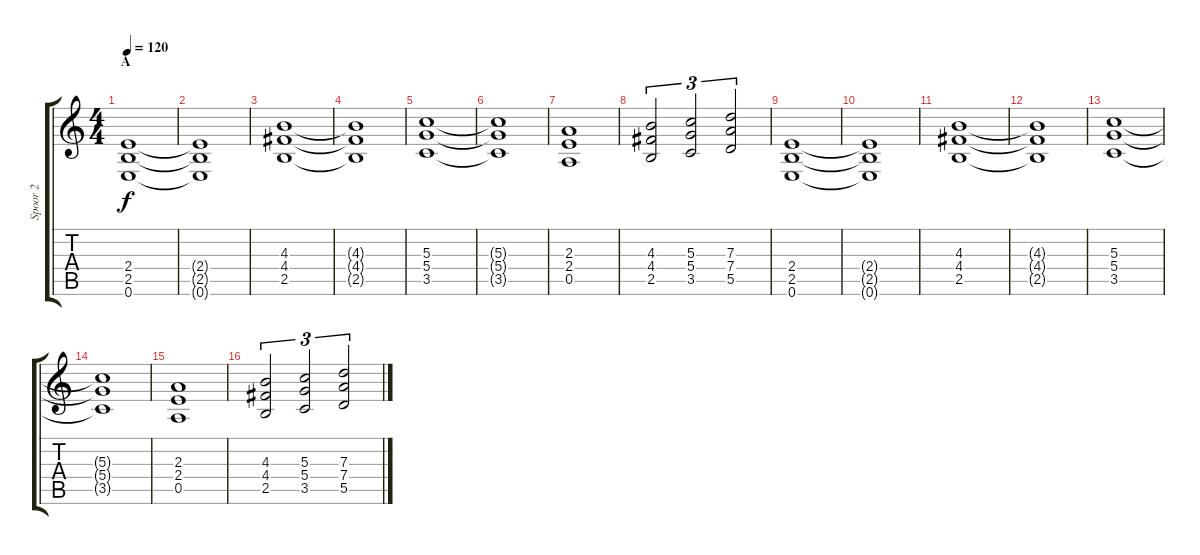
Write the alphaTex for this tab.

\track ("Spoor 2" "Spoor 2") {instrument overdrivenguitar}
\staff {score tabs}
\tuning (E4 B3 G3 D3 A2 E2) {hide}
\ts (4 4)
\section ("" "A")
\tempo 120
\tempo 150
\tempo 120
\clef g2
\ks c
(2.4 2.5 0.6).1{dy f volume 13 instrument overdrivenguitar} |
(2.4{t} 2.5{t} 0.6{t}).1 |
(4.3 4.4 2.5).1 |
(4.3{t} 4.4{t} 2.5{t}).1 |
(5.3 5.4 3.5).1 |
(5.3{t} 5.4{t} 3.5{t}).1 |
(2.3 2.4 0.5).1 |
(4.3 4.4 2.5).2{tu (3 2)} (5.3 5.4 3.5).2{tu (3 2)} (7.3 7.4 5.5).2{tu (3 2)} |
(2.4 2.5 0.6).1 |
(2.4{t} 2.5{t} 0.6{t}).1 |
(4.3 4.4 2.5).1 |
(4.3{t} 4.4{t} 2.5{t}).1 |
(5.3 5.4 3.5).1 |
(5.3{t} 5.4{t} 3.5{t}).1 |
(2.3 2.4 0.5).1 |
(4.3 4.4 2.5).2{tu (3 2)} (5.3 5.4 3.5).2{tu (3 2)} (7.3 7.4 5.5).2{tu (3 2)}
